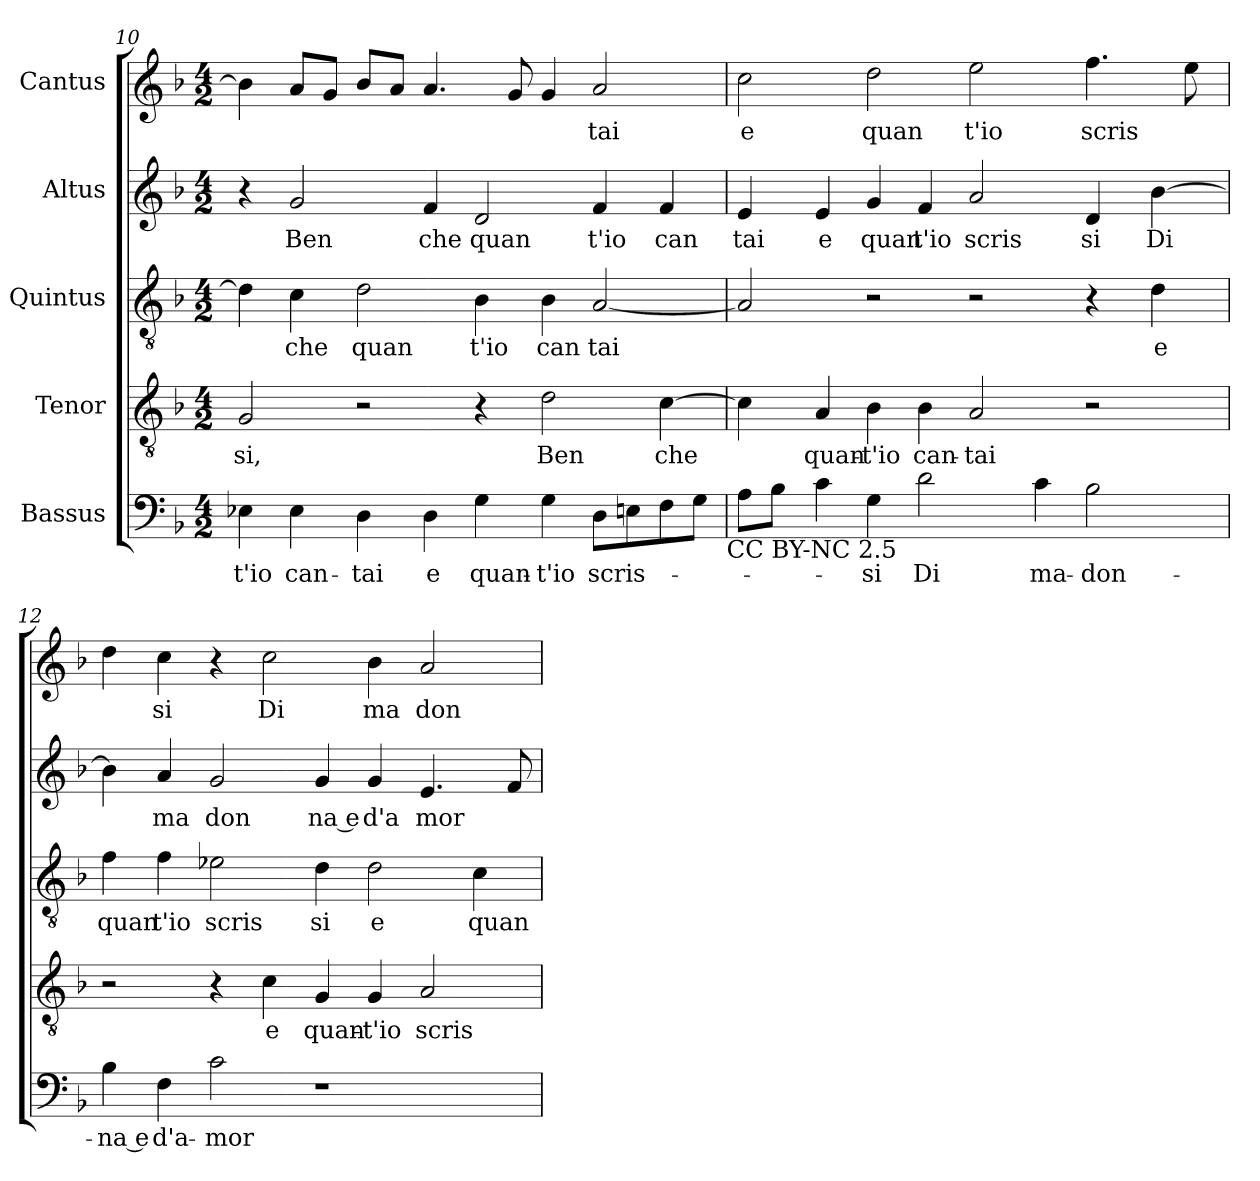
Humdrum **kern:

**kern	**text	**kern	**text	**kern	**text	**kern	**text	**kern	**text
*part5	*part5	*part4	*part4	*part3	*part3	*part2	*part2	*part1	*part1
*staff5	*staff5	*staff4	*staff4	*staff3	*staff3	*staff2	*staff2	*staff1	*staff1
*I"Bassus	*	*I"Tenor	*	*I"Quintus	*	*I"Altus	*	*I"Cantus	*
*clefF4	*	*clefGv2	*	*clefGv2	*	*clefG2	*	*clefG2	*
*k[b-]	*	*k[b-]	*	*k[b-]	*	*k[b-]	*	*k[b-]	*
*F:	*	*F:	*	*F:	*	*F:	*	*F:	*
*M4/2	*	*M4/2	*	*M4/2	*	*M4/2	*	*M4/2	*
=10	=10	=10	=10	=10	=10	=10	=10	=10	=10
!	!LO:LY:b:cj	!	!LO:LY:b:cj	!	!	!	!	!	!
4E-X\	-t'io	2G/	-si,	4d\]	.	4r	.	4b-\]	.
!	!LO:LY:b:cj	!	!	!	!LO:LY:b:cj	!	!LO:LY:b:cj	!	!
4E-\	can-	.	.	4c\	che	2g/	Ben	8a/L	.
.	.	.	.	.	.	.	.	8g/J	.
!	!LO:LY:b:cj	!	!	!	!LO:LY:b:cj	!	!	!	!
4D\	-tai	2r	.	2d\	quan	.	.	8b-/L	.
.	.	.	.	.	.	.	.	8a/J	.
!	!LO:LY:b:cj	!	!	!	!	!	!LO:LY:b:cj	!	!
4D\	e	.	.	.	.	4f/	che	4.a/	.
!	!LO:LY:b:cj	!	!	!	!LO:LY:b:cj	!	!LO:LY:b:cj	!	!
4G\	quan-	4r	.	4B-\	t'io	2d/	quan	.	.
.	.	.	.	.	.	.	.	8g/	.
!	!LO:LY:b:cj	!	!LO:LY:b:cj	!	!LO:LY:b:cj	!	!	!	!
4G\	-t'io	2d\	Ben	4B-\	can	.	.	4g/	.
!	!LO:LY:b	!	!	!	!LO:LY:b	!	!LO:LY:b:cj	!	!LO:LY:b:cj
8D\L	scris-	.	.	[>2A/	tai	4f/	t'io	2a/	tai
8En\	.	.	.	.	.	.	.	.	.
!	!	!	!LO:LY:b	!	!	!	!LO:LY:b:cj	!	!
8F\	.	[<4c\	che	.	.	4f/	can	.	.
8G\J	.	.	.	.	.	.	.	.	.
!LO:TX:b:t=CC BY-NC 2.5	!	!	!	!	!	!	!	!	!
!!LO:PB:g=z
=11	=11	=11	=11	=11	=11	=11	=11	=11	=11
!	!	!	!	!	!	!	!LO:LY:b:cj	!	!LO:LY:b:cj
*^	*	*	*	*	*	*	*	*	*
8A\L	8.ryy	.	4c\]	.	2A/]	.	4e/	tai	2cc\	e
8B-\J	.	.	.	.	.	.	.	.	.	.
.	1ryy	.	.	.	.	.	.	.	.	.
!	!	!	!	!LO:LY:b:cj	!	!	!	!LO:LY:b:cj	!	!
4c\	.	.	4A/	quan-	.	.	4e/	e	.	.
!	!	!LO:LY:b:cj	!	!LO:LY:b:cj	!	!	!	!LO:LY:b:cj	!	!LO:LY:b:cj
4G\	.	-si	4B-\	-t'io	2r	.	4g/	quan	2dd\	quan
!	!	!LO:LY:b:cj	!	!LO:LY:b:cj	!	!	!	!LO:LY:b:cj	!	!
2d\	.	Di	4B-\	can-	.	.	4f/	t'io	.	.
!	!	!	!	!LO:LY:b:cj	!	!	!	!LO:LY:b:cj	!	!LO:LY:b:cj
.	.	.	2A/	-tai	2r	.	2a/	scris	2ee\	t'io
.	2ryy	.	.	.	.	.	.	.	.	.
!	!	!LO:LY:b:cj	!	!	!	!	!	!	!	!
4c\	.	ma-	.	.	.	.	.	.	.	.
!	!	!LO:LY:b:cj	!	!	!	!	!	!LO:LY:b:cj	!	!LO:LY:b
2B-\	.	-don-	2r	.	4r	.	4d/	si	4.ff\	scris
.	4ryy	.	.	.	.	.	.	.	.	.
!	!	!	!	!	!	!LO:LY:b:cj	!	!LO:LY:b:cj	!	!
.	.	.	.	.	4d\	e	[>4b-\	Di	.	.
.	.	.	.	.	.	.	.	.	8ee\	.
.	16ryy	.	.	.	.	.	.	.	.	.
=12	=12	=12	=12	=12	=12	=12	=12	=12	=12	=12
!	!	!LO:LY:b:rj	!	!	!	!LO:LY:b:cj	!	!	!	!
*v	*v	*	*	*	*	*	*	*	*	*
4B-\	-na e	2r	.	4f\	quan	4b-\]	.	4dd\	.
!	!LO:LY:b:cj	!	!	!	!LO:LY:b:cj	!	!LO:LY:b:cj	!	!LO:LY:b:cj
4F\	d'a-	.	.	4f\	t'io	4a/	ma	4cc\	si
!	!LO:LY:b:cj	!	!	!	!LO:LY:b:cj	!	!LO:LY:b:cj	!	!
2c\	-mor	4r	.	2e-X\	scris	2g/	don	4r	.
!	!	!	!LO:LY:b:cj	!	!	!	!	!	!LO:LY:b:cj
.	.	4c\	e	.	.	.	.	2cc\	Di
!	!	!	!LO:LY:b:cj	!	!LO:LY:b:cj	!	!LO:LY:b:rj	!	!
1r	.	4G/	quan-	4d\	si	4g/	na e	.	.
!	!	!	!LO:LY:b:cj	!	!LO:LY:b:cj	!	!LO:LY:b:cj	!	!LO:LY:b:cj
.	.	4G/	-t'io	2d\	e	4g/	d'a	4b-\	ma
!	!	!	!LO:LY:b:cj	!	!	!	!LO:LY:b	!	!LO:LY:b:cj
.	.	2A/	scris-	.	.	4.e/	mor	2a/	don
!	!	!	!	!	!LO:LY:b:cj	!	!	!	!
.	.	.	.	4c\	quan	.	.	.	.
.	.	.	.	.	.	8f/	.	.	.
=	=	=	=	=	=	=	=	=	=
*-	*-	*-	*-	*-	*-	*-	*-	*-	*-
